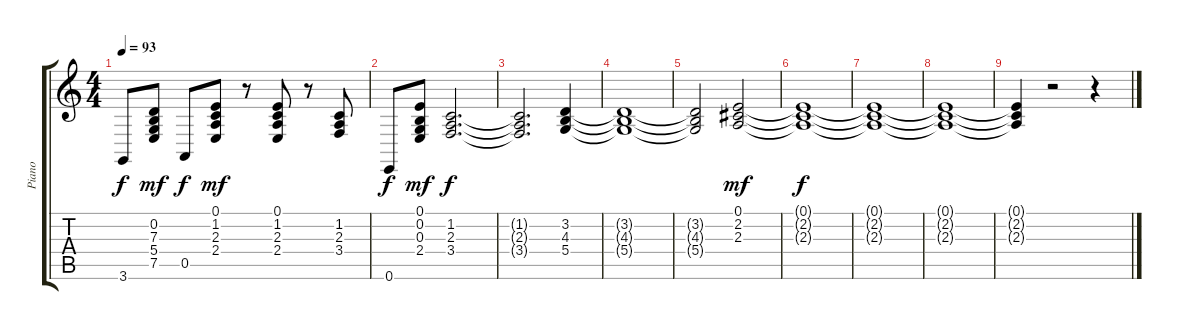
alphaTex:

\track ("Piano" "Piano") {instrument electricgrandpiano}
\staff {score tabs}
\tuning (E4 B3 G3 D3 A2 E2) {hide}
\ts (4 4)
\tempo 93
\clef g2
\ks c
3.6.8{dy f} (0.2 7.3 5.4 7.5).8{dy mf} 0.5.8{dy f} (0.1 1.2 2.3 2.4).8{dy mf} r.8 (0.1 1.2 2.3 2.4).8 r.8 (1.2 2.3 3.4).8 |
0.6.8{dy f} (0.1 0.2 0.3 2.4).8{dy mf} (1.2 2.3 3.4).2{d dy f} |
(1.2{t} 2.3{t} 3.4{t}).2{d} (3.2 4.3 5.4).4 |
(3.2{t} 4.3{t} 5.4{t}).1 |
(3.2{t} 4.3{t} 5.4{t}).2 (0.1 2.2 2.3).2{dy mf} |
(0.1{t} 2.2{t} 2.3{t}).1{dy f} |
(0.1{t} 2.2{t} 2.3{t}).1 |
(0.1{t} 2.2{t} 2.3{t}).1 |
(0.1{t} 2.2{t} 2.3{t}).4 r.2 r.4
